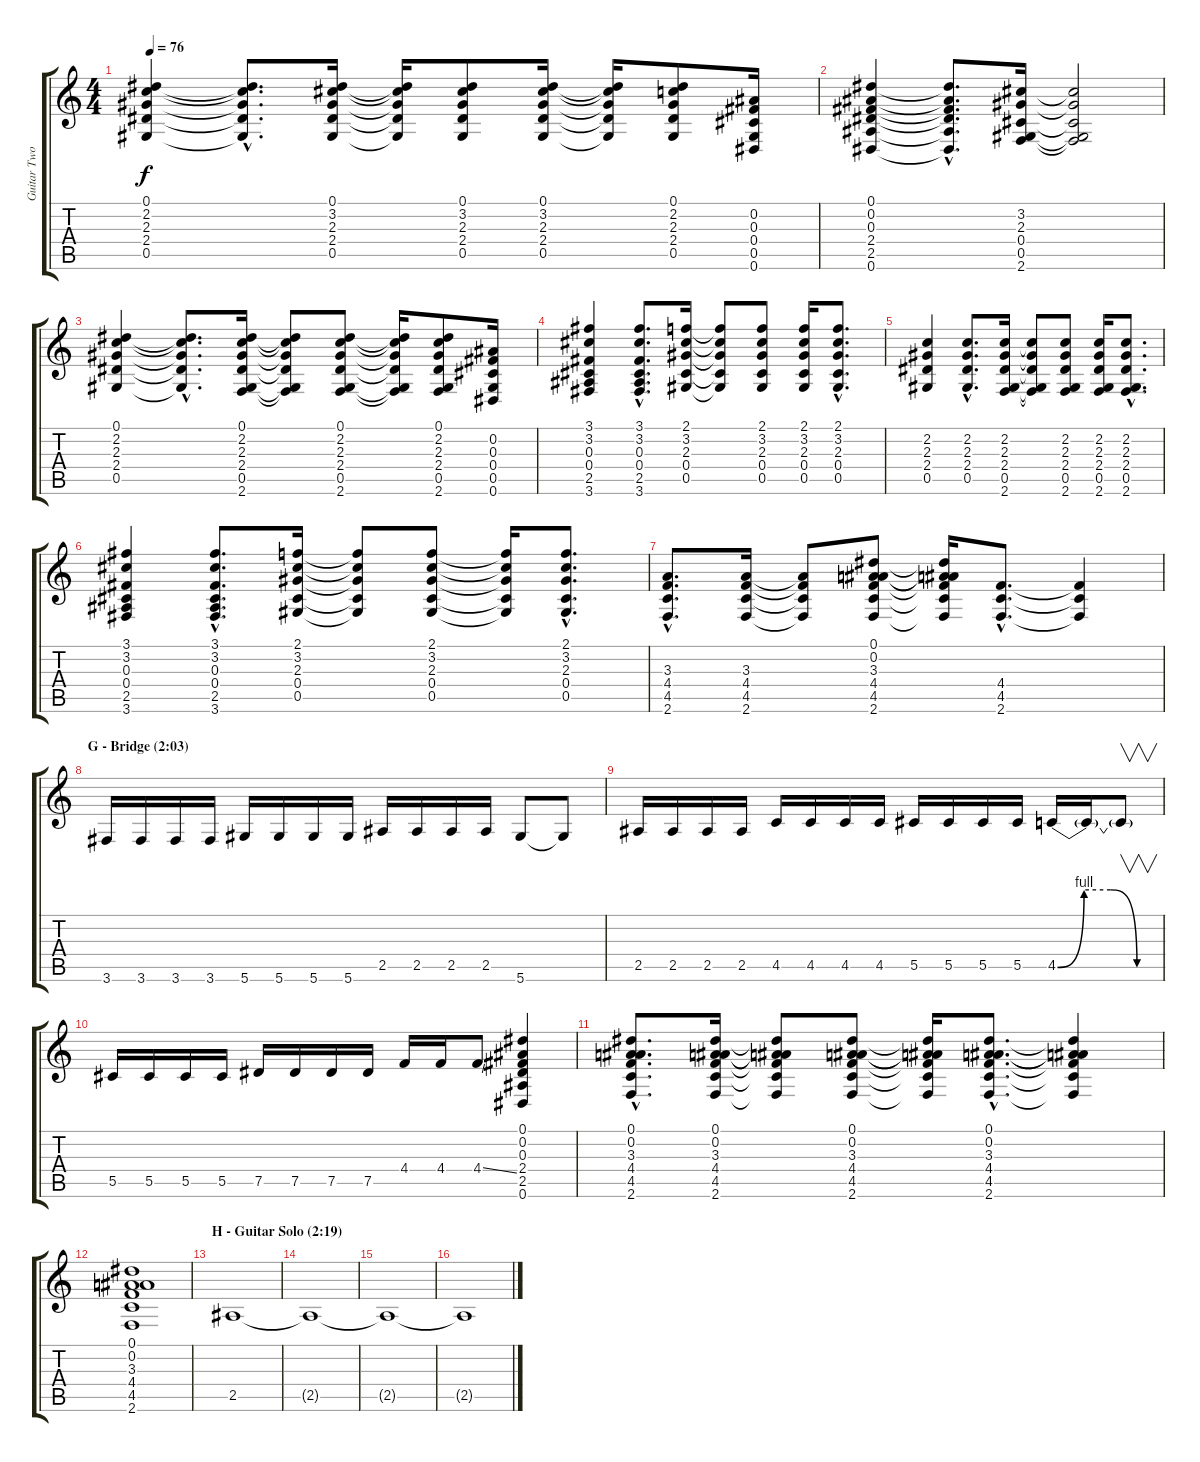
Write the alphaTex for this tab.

\track ("Guitar Two" "Guitar Two") {instrument distortionguitar}
\staff {score tabs}
\tuning (Eb4 Bb3 Gb3 Db3 Ab2 Eb2) {hide}
\ts (4 4)
\tempo 76
\clef g2
\ks c
(0.1 2.2 2.3 2.4 0.5).4{dy f} (0.1{hac t} 2.2{hac t} 2.3{hac t} 2.4{hac t} 0.5{hac t}).8{d} (0.1 3.2 2.3 2.4 0.5).16 (0.1{t} 3.2{t} 2.3{t} 2.4{t} 0.5{t}).16 (0.1 3.2 2.3 2.4 0.5).8 (0.1 3.2 2.3 2.4 0.5).16 (0.1{t} 3.2{t} 2.3{t} 2.4{t} 0.5{t}).16 (0.1 2.2 2.3 2.4 0.5).8 (0.2 0.3 0.4 0.5 0.6).16 |
(0.1 0.2 0.3 2.4 2.5 0.6).4 (0.1{hac t} 0.2{hac t} 0.3{hac t} 2.4{hac t} 2.5{hac t} 0.6{hac t}).8{d} (3.2 2.3 0.4 0.5 2.6).16 (3.2{t} 2.3{t} 0.4{t} 0.5{t} 2.6{t}).2 |
(0.1 2.2 2.3 2.4 0.5).4 (0.1{hac t} 2.2{hac t} 2.3{hac t} 2.4{hac t} 0.5{hac t}).8{d} (0.1 2.2 2.3 2.4 0.5 2.6).16 (0.1{t} 2.2{t} 2.3{t} 2.4{t} 0.5{t} 2.6{t}).8 (0.1 2.2 2.3 2.4 0.5 2.6).8 (0.1{t} 2.2{t} 2.3{t} 2.4{t} 0.5{t} 2.6{t}).16 (0.1 2.2 2.3 2.4 0.5 2.6).8 (0.2 0.3 0.4 0.5 0.6).16 |
(3.1 3.2 0.3 0.4 2.5 3.6).4 (3.1{hac} 3.2{hac} 0.3{hac} 0.4{hac} 2.5{hac} 3.6{hac}).8{d} (2.1 3.2 2.3 0.4 0.5).16 (2.1{t} 3.2{t} 2.3{t} 0.4{t} 0.5{t}).8 (2.1 3.2 2.3 0.4 0.5).8 (2.1 3.2 2.3 0.4 0.5).16 (2.1{hac} 3.2{hac} 2.3{hac} 0.4{hac} 0.5{hac}).8{d} |
(2.2 2.3 2.4 0.5).4 (2.2{hac} 2.3{hac} 2.4{hac} 0.5{hac}).8{d} (2.2 2.3 2.4 0.5 2.6).16 (2.2{t} 2.3{t} 2.4{t} 0.5{t} 2.6{t}).8 (2.2 2.3 2.4 0.5 2.6).8 (2.2 2.3 2.4 0.5 2.6).16 (2.2{hac} 2.3{hac} 2.4{hac} 0.5{hac} 2.6{hac}).8{d} |
(3.1 3.2 0.3 0.4 2.5 3.6).4 (3.1{hac} 3.2{hac} 0.3{hac} 0.4{hac} 2.5{hac} 3.6{hac}).8{d} (2.1 3.2 2.3 0.4 0.5).16 (2.1{t} 3.2{t} 2.3{t} 0.4{t} 0.5{t}).8 (2.1 3.2 2.3 0.4 0.5).8 (2.1{t} 3.2{t} 2.3{t} 0.4{t} 0.5{t}).16 (2.1{hac} 3.2{hac} 2.3{hac} 0.4{hac} 0.5{hac}).8{d} |
(3.3{hac} 4.4{hac} 4.5{hac} 2.6{hac}).8{d} (3.3 4.4 4.5 2.6).16 (3.3{t} 4.4{t} 4.5{t} 2.6{t}).8 (0.1 0.2 3.3 4.4 4.5 2.6).8 (0.1{t} 0.2{t} 3.3{t} 4.4{t} 4.5{t} 2.6{t}).16 (4.4{hac} 4.5{hac} 2.6{hac}).8{d} (4.4{t} 4.5{t} 2.6{t}).4 |
\section ("" "G - Bridge (2:03)")
3.6.16 3.6.16 3.6.16 3.6.16 5.6.16 5.6.16 5.6.16 5.6.16 2.5.16 2.5.16 2.5.16 2.5.16 5.6.8 5.6{t}.8 |
2.5.16 2.5.16 2.5.16 2.5.16 4.5.16 4.5.16 4.5.16 4.5.16 5.5.16 5.5.16 5.5.16 5.5.16 4.5{be (custom 0 0 15 4 30 4 45 0 60 0)}.16 4.5{t}.16 4.5{t}.8{v} |
5.5.16 5.5.16 5.5.16 5.5.16 7.5.16 7.5.16 7.5.16 7.5.16 4.4.16 4.4.16 4.4{ss}.8 (0.1 0.2 0.3 2.4 2.5 0.6).4 |
(0.1{hac} 0.2{hac} 3.3{hac} 4.4{hac} 4.5{hac} 2.6{hac}).8{d} (0.1 0.2 3.3 4.4 4.5 2.6).16 (0.1{t} 0.2{t} 3.3{t} 4.4{t} 4.5{t} 2.6{t}).8 (0.1 0.2 3.3 4.4 4.5 2.6).8 (0.1{t} 0.2{t} 3.3{t} 4.4{t} 4.5{t} 2.6{t}).16 (0.1{hac} 0.2{hac} 3.3{hac} 4.4{hac} 4.5{hac} 2.6{hac}).8{d} (0.1{t} 0.2{t} 3.3{t} 4.4{t} 4.5{t} 2.6{t}).4 |
(0.1 0.2 3.3 4.4 4.5 2.6).1 |
\section ("" "H - Guitar Solo (2:19)")
2.5.1 |
2.5{t}.1 |
2.5{t}.1 |
2.5{t}.1
